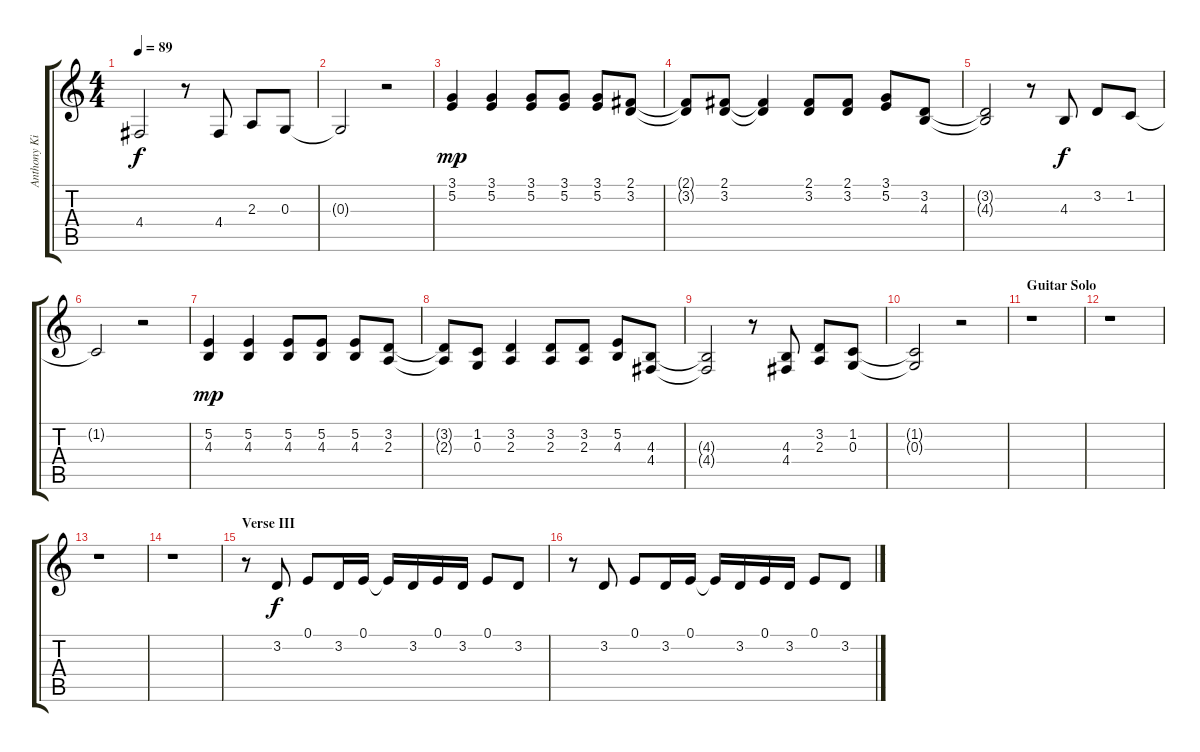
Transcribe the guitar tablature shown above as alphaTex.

\track ("Anthony Kiedis (Vocals)" "Anthony Ki") {instrument altosax}
\staff {score tabs}
\tuning (E4 B3 G3 D3 A2 E2) {hide}
\ts (4 4)
\tempo 89
\clef g2
\ks c
4.4{t}.2{dy f} r.8 4.4.8 2.3.8 0.3.8 |
0.3{t}.2 r.2 |
(3.1 5.2).4{dy mp} (3.1 5.2).4 (3.1 5.2).8 (3.1 5.2).8 (3.1 5.2).8 (2.1 3.2).8 |
(2.1{t} 3.2{t}).8 (2.1 3.2).8 (2.1{t} 3.2{t}).4 (2.1 3.2).8 (2.1 3.2).8 (3.1 5.2).8 (3.2 4.3).8 |
(3.2{t} 4.3{t}).2 r.8 4.3.8{dy f} 3.2.8 1.2.8 |
1.2{t}.2 r.2 |
(5.2 4.3).4{dy mp} (5.2 4.3).4 (5.2 4.3).8 (5.2 4.3).8 (5.2 4.3).8 (3.2 2.3).8 |
(3.2{t} 2.3{t}).8 (1.2 0.3).8 (3.2 2.3).4 (3.2 2.3).8 (3.2 2.3).8 (5.2 4.3).8 (4.3 4.4).8 |
(4.3{t} 4.4{t}).2 r.8 (4.3 4.4).8 (3.2 2.3).8 (1.2 0.3).8 |
(1.2{t} 0.3{t}).2 r.2 |
\section ("" "Guitar Solo")
r.1 |
r.1 |
r.1 |
r.1 |
\section ("" "Verse III")
r.8 3.2.8{dy f} 0.1.8 3.2.16 0.1.16 0.1{t}.16 3.2.16 0.1.16 3.2.16 0.1.8 3.2.8 |
r.8 3.2.8 0.1.8 3.2.16 0.1.16 0.1{t}.16 3.2.16 0.1.16 3.2.16 0.1.8 3.2.8
